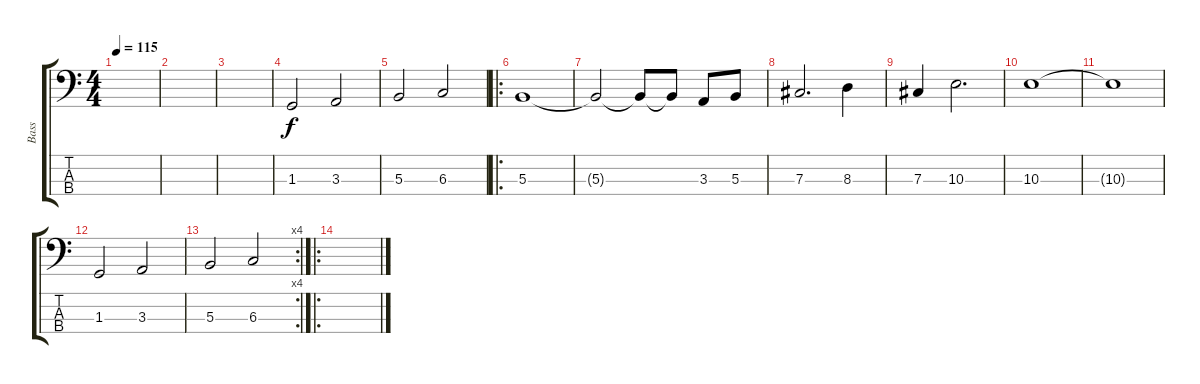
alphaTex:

\track ("Bass" "Bass") {instrument electricbasspick}
\staff {score tabs}
\tuning (E2 B1 Gb1 Db1) {hide}
\ts (4 4)
\tempo 115
\clef f4
\ks c
|
|
|
1.3.2 3.3.2 |
5.3.2 6.3.2 |
\ro
5.3.1 |
5.3{t}.2 5.3{t}.8 5.3{t}.8 3.3.8 5.3.8 |
7.3.2{d} 8.3.4 |
7.3.4 10.3.2{d} |
10.3.1 |
10.3{t}.1 |
1.3.2 3.3.2 |
\rc 4
5.3.2 6.3.2 |
\ro
